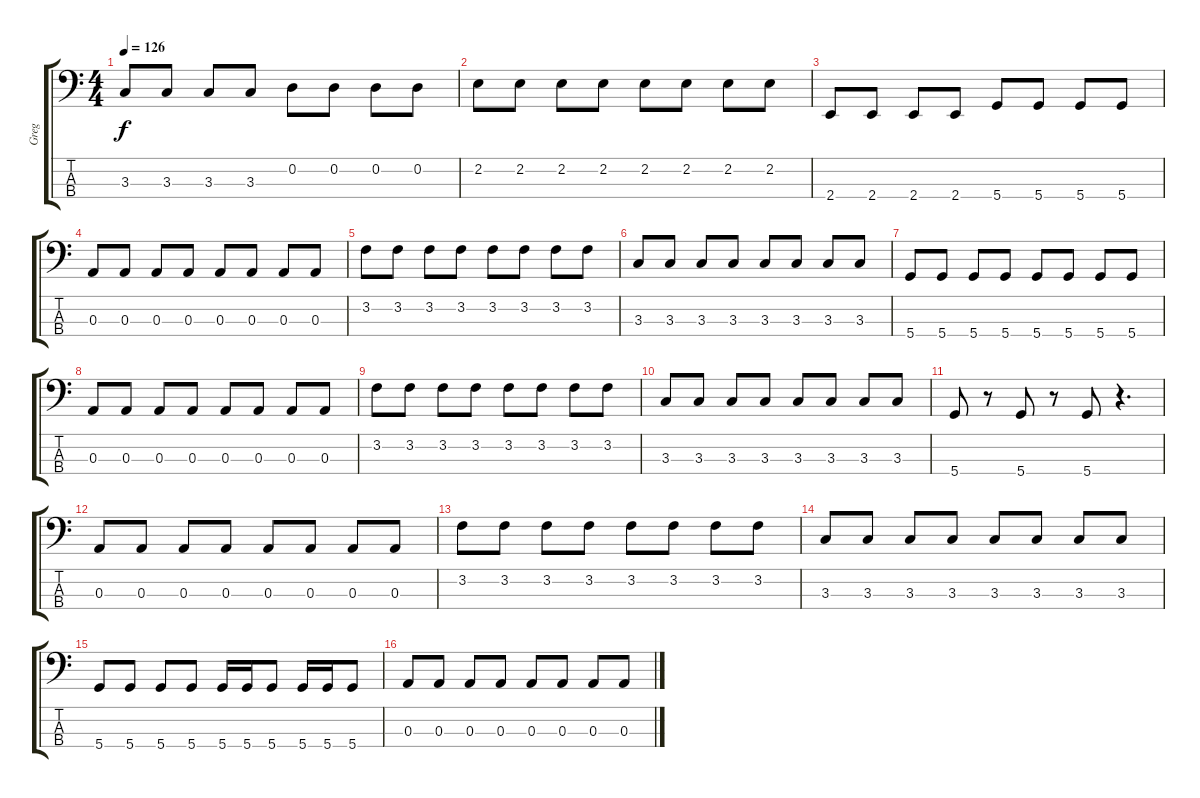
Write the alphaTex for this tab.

\track ("Greg" "Greg") {instrument electricbassfinger}
\staff {score tabs}
\tuning (G2 D2 A1 D1) {hide}
\ts (4 4)
\tempo 126
\clef f4
\ks c
3.3.8{dy f} 3.3.8 3.3.8 3.3.8 0.2.8 0.2.8 0.2.8 0.2.8 |
2.2.8 2.2.8 2.2.8 2.2.8 2.2.8 2.2.8 2.2.8 2.2.8 |
2.4.8 2.4.8 2.4.8 2.4.8 5.4.8 5.4.8 5.4.8 5.4.8 |
0.3.8 0.3.8 0.3.8 0.3.8 0.3.8 0.3.8 0.3.8 0.3.8 |
3.2.8 3.2.8 3.2.8 3.2.8 3.2.8 3.2.8 3.2.8 3.2.8 |
3.3.8 3.3.8 3.3.8 3.3.8 3.3.8 3.3.8 3.3.8 3.3.8 |
5.4.8 5.4.8 5.4.8 5.4.8 5.4.8 5.4.8 5.4.8 5.4.8 |
0.3.8 0.3.8 0.3.8 0.3.8 0.3.8 0.3.8 0.3.8 0.3.8 |
3.2.8 3.2.8 3.2.8 3.2.8 3.2.8 3.2.8 3.2.8 3.2.8 |
3.3.8 3.3.8 3.3.8 3.3.8 3.3.8 3.3.8 3.3.8 3.3.8 |
5.4.8 r.8 5.4.8 r.8 5.4.8 r.4{d} |
0.3.8 0.3.8 0.3.8 0.3.8 0.3.8 0.3.8 0.3.8 0.3.8 |
3.2.8 3.2.8 3.2.8 3.2.8 3.2.8 3.2.8 3.2.8 3.2.8 |
3.3.8 3.3.8 3.3.8 3.3.8 3.3.8 3.3.8 3.3.8 3.3.8 |
5.4.8 5.4.8 5.4.8 5.4.8 5.4.16 5.4.16 5.4.8 5.4.16 5.4.16 5.4.8 |
0.3.8 0.3.8 0.3.8 0.3.8 0.3.8 0.3.8 0.3.8 0.3.8
